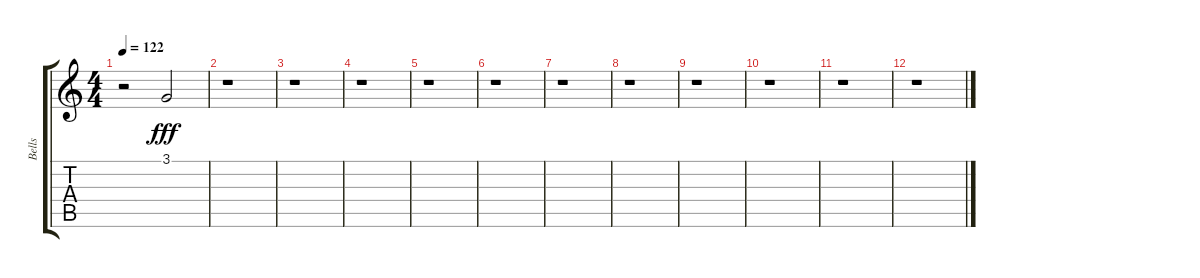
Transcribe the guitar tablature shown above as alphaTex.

\track ("Bells" "Bells") {instrument tubularbells}
\staff {score tabs}
\tuning (E4 B3 G3 D3 A2 E2) {hide}
\ts (4 4)
\tempo 122
\clef g2
\ks c
r.2{dy fff} 3.1.2 |
r.1 |
r.1 |
r.1 |
r.1 |
r.1 |
r.1 |
r.1 |
r.1 |
r.1 |
r.1 |
r.1
